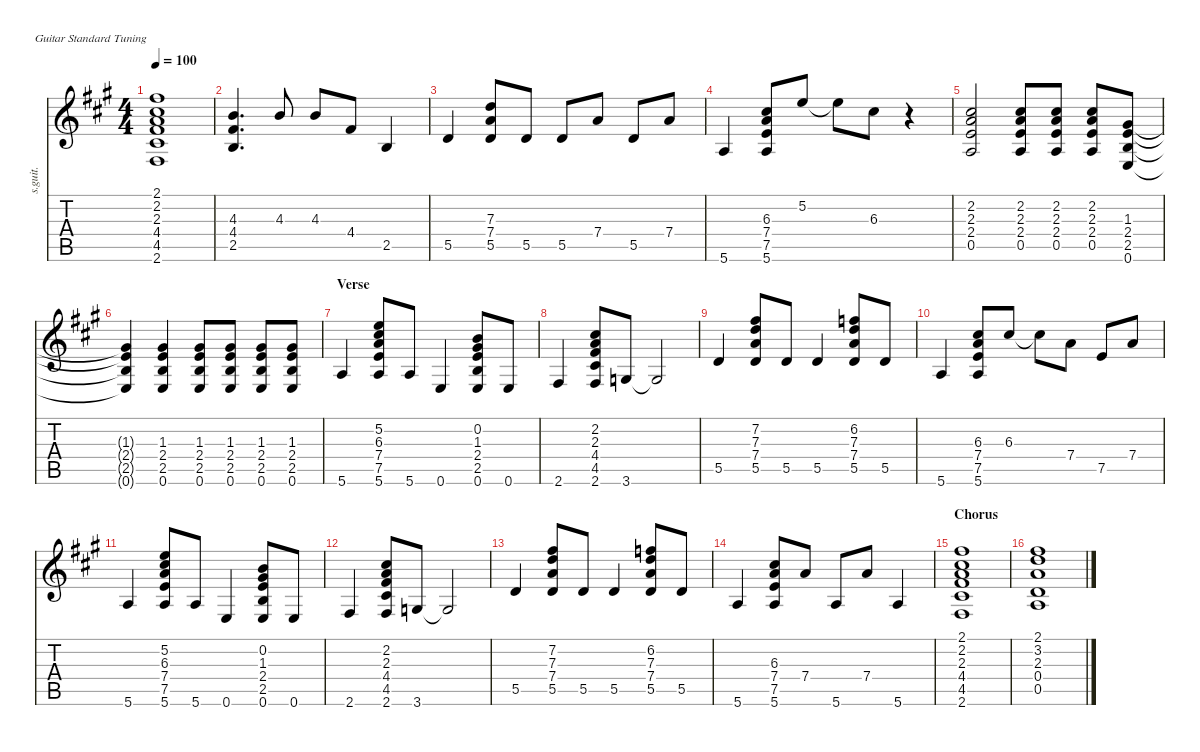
\defaultSystemsLayout 4
\hideDynamics
\bracketExtendMode nobrackets
\otherSystemsTrackNameOrientation horizontal
\track ("Rhythm Guitar" "s.guit.") {instrument acousticguitarsteel}
\staff {score tabs}
\tuning (E4 B3 G3 D3 A2 E2)
\ts (4 4)
\tempo 100
\clef g2
\ks a
(2.1{acc #} 2.2{acc #} 2.3{acc forcenatural} 4.4{acc #} 4.5{acc #} 2.6{acc #}).1{dy f beam Up} |
(4.3{acc forcenatural} 4.4{acc #} 2.5{acc forcenatural}).4{d beam Up} 4.3{acc forcenatural}.8{beam Up} 4.3{acc forcenatural}.8{beam Up} 4.4{acc #}.8{beam Up} 2.5{acc forcenatural}.4{beam Up} |
5.5{acc forcenatural}.4{beam Up} (7.3{acc forcenatural} 7.4{acc forcenatural} 5.5{acc forcenatural}).8{beam Up} 5.5{acc forcenatural}.8{beam Up} 5.5{acc forcenatural}.8{beam Up} 7.4{acc forcenatural}.8{beam Up} 5.5{acc forcenatural}.8{beam Up} 7.4{acc forcenatural}.8{beam Up} |
5.6{acc forcenatural}.4{beam Up} (6.3{acc #} 7.4{acc forcenatural} 7.5{acc forcenatural} 5.6{acc forcenatural}).8{beam Up} 5.2{acc forcenatural}.8{beam Up} 5.2{t acc forcenatural}.8{beam Down} 6.3{acc #}.8{beam Down} r.4{beam Down} |
(2.2{acc #} 2.3{acc forcenatural} 2.4{acc forcenatural} 0.5{acc forcenatural}).2{beam Up} (2.2{acc #} 2.3{acc forcenatural} 2.4{acc forcenatural} 0.5{acc forcenatural}).8{beam Up} (2.2{acc #} 2.3{acc forcenatural} 2.4{acc forcenatural} 0.5{acc forcenatural}).8{beam Up} (2.2{acc #} 2.3{acc forcenatural} 2.4{acc forcenatural} 0.5{acc forcenatural}).8{beam Up} (1.3{acc #} 2.4{acc forcenatural} 2.5{acc forcenatural} 0.6{acc forcenatural}).8{beam Up} |
(1.3{t acc #} 2.4{t acc forcenatural} 2.5{t acc forcenatural} 0.6{t acc forcenatural}).4{beam Up} (1.3{acc #} 2.4{acc forcenatural} 2.5{acc forcenatural} 0.6{acc forcenatural}).4{beam Up} (1.3{acc #} 2.4{acc forcenatural} 2.5{acc forcenatural} 0.6{acc forcenatural}).8{beam Up} (1.3{acc #} 2.4{acc forcenatural} 2.5{acc forcenatural} 0.6{acc forcenatural}).8{beam Up} (1.3{acc #} 2.4{acc forcenatural} 2.5{acc forcenatural} 0.6{acc forcenatural}).8{beam Up} (1.3{acc #} 2.4{acc forcenatural} 2.5{acc forcenatural} 0.6{acc forcenatural}).8{beam Up} |
\section ("" "Verse")
5.6{acc forcenatural}.4{beam Up} (5.2{acc forcenatural} 6.3{acc #} 7.4{acc forcenatural} 7.5{acc forcenatural} 5.6{acc forcenatural}).8{beam Up} 5.6{acc forcenatural}.8{beam Up} 0.6{acc forcenatural}.4{beam Up} (0.2{acc forcenatural} 1.3{acc #} 2.4{acc forcenatural} 2.5{acc forcenatural} 0.6{acc forcenatural}).8{beam Up} 0.6{acc forcenatural}.8{beam Up} |
2.6{acc #}.4{beam Up} (2.2{acc #} 2.3{acc forcenatural} 4.4{acc #} 4.5{acc #} 2.6{acc #}).8{beam Up} 3.6{acc forcenatural}.8{beam Up} 3.6{t acc forcenatural}.2{beam Up} |
5.5{acc forcenatural}.4{beam Up} (7.2{acc #} 7.3{acc forcenatural} 7.4{acc forcenatural} 5.5{acc forcenatural}).8{beam Up} 5.5{acc forcenatural}.8{beam Up} 5.5{acc forcenatural}.4{beam Up} (6.2{acc forcenatural} 7.3{acc forcenatural} 7.4{acc forcenatural} 5.5{acc forcenatural}).8{beam Up} 5.5{acc forcenatural}.8{beam Up} |
5.6{acc forcenatural}.4{beam Up} (6.3{acc #} 7.4{acc forcenatural} 7.5{acc forcenatural} 5.6{acc forcenatural}).8{beam Up} 6.3{acc #}.8{beam Up} 6.3{t acc #}.8{beam Down} 7.4{acc forcenatural}.8{beam Down} 7.5{acc forcenatural}.8{beam Up} 7.4{acc forcenatural}.8{beam Up} |
5.6{acc forcenatural}.4{beam Up} (5.2{acc forcenatural} 6.3{acc #} 7.4{acc forcenatural} 7.5{acc forcenatural} 5.6{acc forcenatural}).8{beam Up} 5.6{acc forcenatural}.8{beam Up} 0.6{acc forcenatural}.4{beam Up} (0.2{acc forcenatural} 1.3{acc #} 2.4{acc forcenatural} 2.5{acc forcenatural} 0.6{acc forcenatural}).8{beam Up} 0.6{acc forcenatural}.8{beam Up} |
2.6{acc #}.4{beam Up} (2.2{acc #} 2.3{acc forcenatural} 4.4{acc #} 4.5{acc #} 2.6{acc #}).8{beam Up} 3.6{acc forcenatural}.8{beam Up} 3.6{t acc forcenatural}.2{beam Up} |
5.5{acc forcenatural}.4{beam Up} (7.2{acc #} 7.3{acc forcenatural} 7.4{acc forcenatural} 5.5{acc forcenatural}).8{beam Up} 5.5{acc forcenatural}.8{beam Up} 5.5{acc forcenatural}.4{beam Up} (6.2{acc forcenatural} 7.3{acc forcenatural} 7.4{acc forcenatural} 5.5{acc forcenatural}).8{beam Up} 5.5{acc forcenatural}.8{beam Up} |
5.6{acc forcenatural}.4{beam Up} (6.3{acc #} 7.4{acc forcenatural} 7.5{acc forcenatural} 5.6{acc forcenatural}).8{beam Up} 7.4{acc forcenatural}.8{beam Up} 5.6{acc forcenatural}.8{beam Up} 7.4{acc forcenatural}.8{beam Up} 5.6{acc forcenatural}.4{beam Up} |
\section ("" "Chorus")
(2.1{acc #} 2.2{acc #} 2.3{acc forcenatural} 4.4{acc #} 4.5{acc #} 2.6{acc #}).1{beam Up} |
(2.1{acc #} 3.2{acc forcenatural} 2.3{acc forcenatural} 0.4{acc forcenatural} 0.5{acc forcenatural}).1{beam Up}
